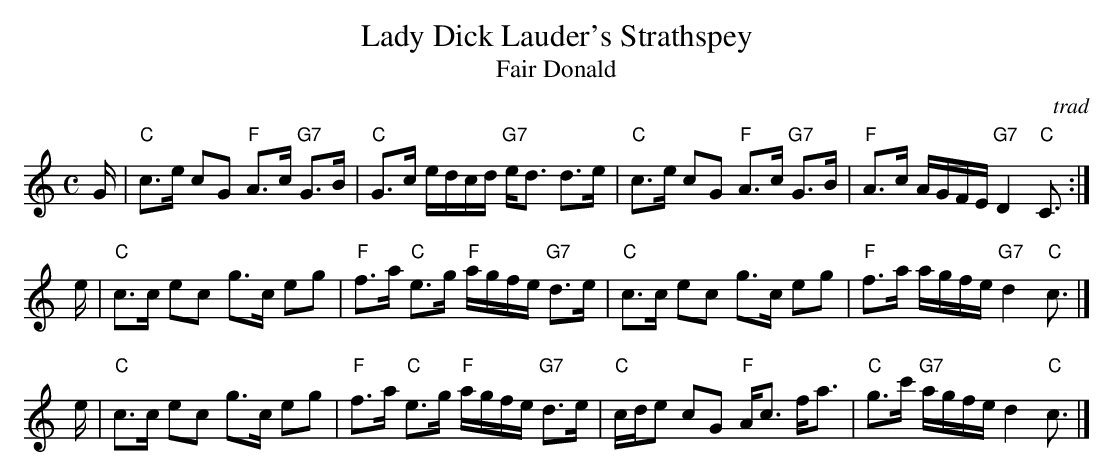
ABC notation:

X:1
T: Lady Dick Lauder's Strathspey
T: Fair Donald
O: trad
M: C
L: 1/16
K: C
G \
| "C"c3e c2G2 "F"A3c "G7"G3B | "C"G3c edcd "G7"ed3 d3e \
| "C"c3e c2G2 "F"A3c "G7"G3B | "F"A3c AGFE "G7"D4 "C"C3 :|
e \
| "C"c3c e2c2 g3c e2g2 | "F"f3a "C"e3g "F"agfe "G7"d3e \
| "C"c3c e2c2 g3c e2g2 | "F"f3a agfe "G7"d4 "C"c3 |]
e \
| "C"c3c e2c2 g3c e2g2 | "F"f3a "C"e3g "F"agfe "G7"d3e \
| "C"cde2 c2G2 "F"Ac3 fa3 | "C"g3c' "G7"agfe d4 "C"c3 |]
